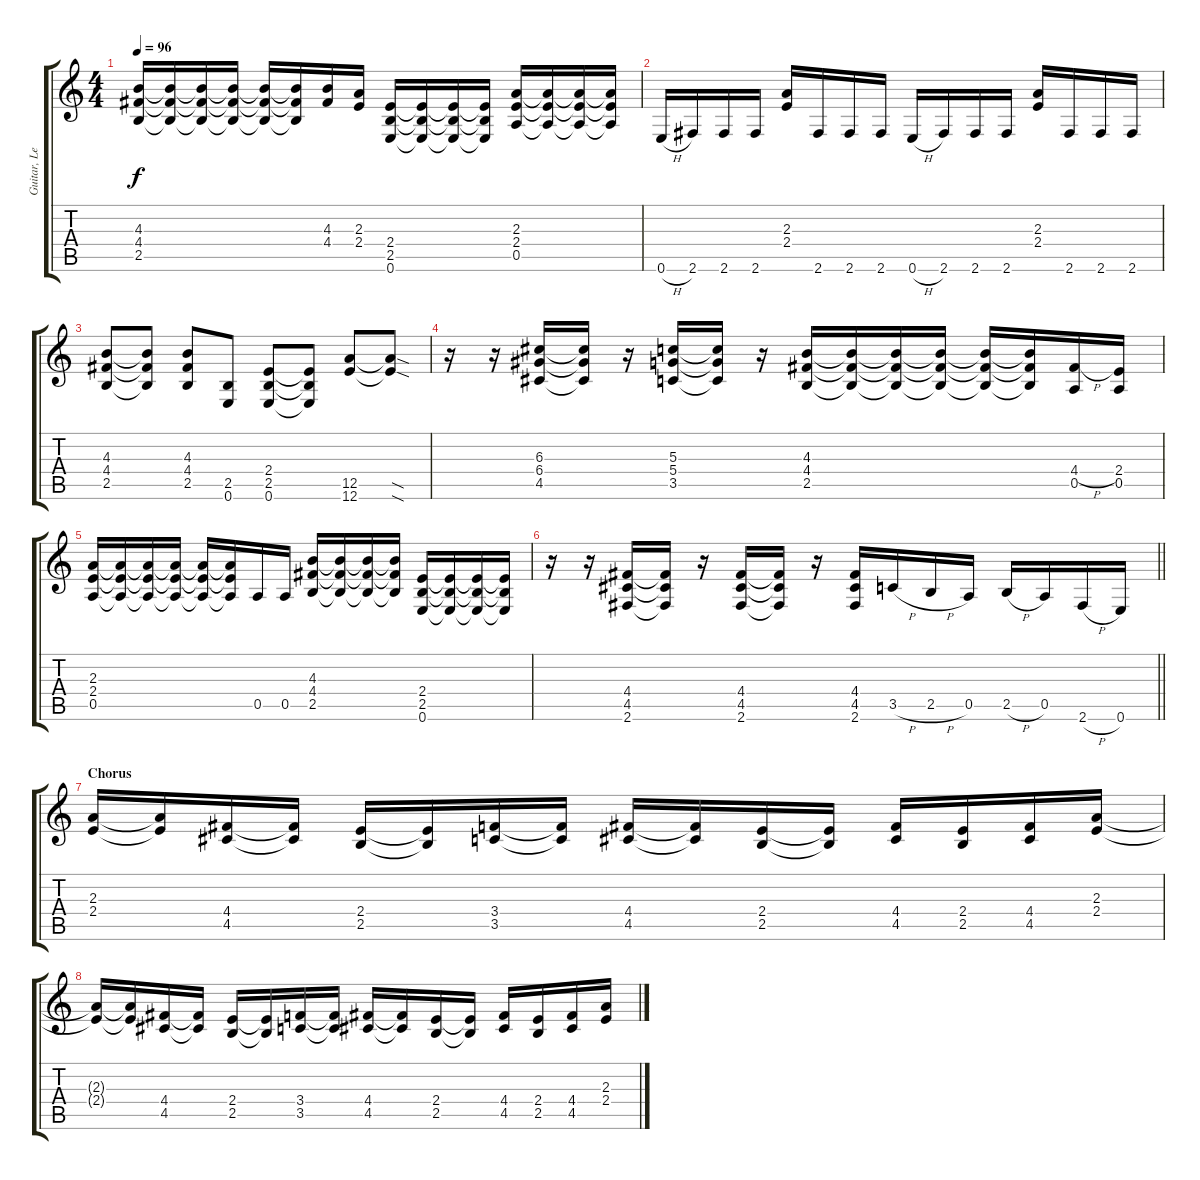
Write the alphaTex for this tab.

\track ("Guitar, Lead" "Guitar, Le") {instrument overdrivenguitar}
\staff {score tabs}
\tuning (E4 B3 G3 D3 A2 E2) {hide}
\ts (4 4)
\tempo 96
\clef g2
\ks c
(4.3 4.4 2.5).16{dy f} (4.3{t} 4.4{t} 2.5{t}).16 (4.3{t} 4.4{t} 2.5{t}).16 (4.3{t} 4.4{t} 2.5{t}).16 (4.3{t} 4.4{t} 2.5{t}).16 (4.3{t} 4.4{t} 2.5{t}).16 (4.3 4.4).16 (2.3 2.4).16 (2.4 2.5 0.6).16 (2.4{t} 2.5{t} 0.6{t}).16 (2.4{t} 2.5{t} 0.6{t}).16 (2.4{t} 2.5{t} 0.6{t}).16 (2.3 2.4 0.5).16 (2.3{t} 2.4{t} 0.5{t}).16 (2.3{t} 2.4{t} 0.5{t}).16 (2.3{t} 2.4{t} 0.5{t}).16 |
0.6{h}.16 2.6.16 2.6.16 2.6.16 (2.3 2.4).16 2.6.16 2.6.16 2.6.16 0.6{h}.16 2.6.16 2.6.16 2.6.16 (2.3 2.4).16 2.6.16 2.6.16 2.6.16 |
(4.3 4.4 2.5).8 (4.3{t} 4.4{t} 2.5{t}).8 (4.3 4.4 2.5).8 (2.5 0.6).8 (2.4 2.5 0.6).8 (2.4{t} 2.5{t} 0.6{t}).8 (12.5 12.6).8 (12.5{sod t} 12.6{sod t}).8 |
r.16 r.16 (6.3 6.4 4.5).16 (6.3{t} 6.4{t} 4.5{t}).16 r.16 (5.3 5.4 3.5).16 (5.3{t} 5.4{t} 3.5{t}).16 r.16 (4.3 4.4 2.5).16 (4.3{t} 4.4{t} 2.5{t}).16 (4.3{t} 4.4{t} 2.5{t}).16 (4.3{t} 4.4{t} 2.5{t}).16 (4.3{t} 4.4{t} 2.5{t}).16 (4.3{t} 4.4{t} 2.5{t}).16 (4.4{h} 0.5).16 (2.4 0.5).16 |
(2.3 2.4 0.5).16 (2.3{t} 2.4{t} 0.5{t}).16 (2.3{t} 2.4{t} 0.5{t}).16 (2.3{t} 2.4{t} 0.5{t}).16 (2.3{t} 2.4{t} 0.5{t}).16 (2.3{t} 2.4{t} 0.5{t}).16 0.5.16 0.5.16 (4.3 4.4 2.5).16 (4.3{t} 4.4{t} 2.5{t}).16 (4.3{t} 4.4{t} 2.5{t}).16 (4.3{t} 4.4{t} 2.5{t}).16 (2.4 2.5 0.6).16 (2.4{t} 2.5{t} 0.6{t}).16 (2.4{t} 2.5{t} 0.6{t}).16 (2.4{t} 2.5{t} 0.6{t}).16 |
\barLineRight lightlight
r.16 r.16 (4.4 4.5 2.6).16 (4.4{t} 4.5{t} 2.6{t}).16 r.16 (4.4 4.5 2.6).16 (4.4{t} 4.5{t} 2.6{t}).16 r.16 (4.4 4.5 2.6).16 3.5{h}.16 2.5{h}.16 0.5.16 2.5{h}.16 0.5.16 2.6{h}.16 0.6.16 |
\section ("" "Chorus")
(2.3 2.4).16 (2.3{t} 2.4{t}).16 (4.4 4.5).16 (4.4{t} 4.5{t}).16 (2.4 2.5).16 (2.4{t} 2.5{t}).16 (3.4 3.5).16 (3.4{t} 3.5{t}).16 (4.4 4.5).16 (4.4{t} 4.5{t}).16 (2.4 2.5).16 (2.4{t} 2.5{t}).16 (4.4 4.5).16 (2.4 2.5).16 (4.4 4.5).16 (2.3 2.4).16 |
(2.3{t} 2.4{t}).16 (2.3{t} 2.4{t}).16 (4.4 4.5).16 (4.4{t} 4.5{t}).16 (2.4 2.5).16 (2.4{t} 2.5{t}).16 (3.4 3.5).16 (3.4{t} 3.5{t}).16 (4.4 4.5).16 (4.4{t} 4.5{t}).16 (2.4 2.5).16 (2.4{t} 2.5{t}).16 (4.4 4.5).16 (2.4 2.5).16 (4.4 4.5).16 (2.3 2.4).16
